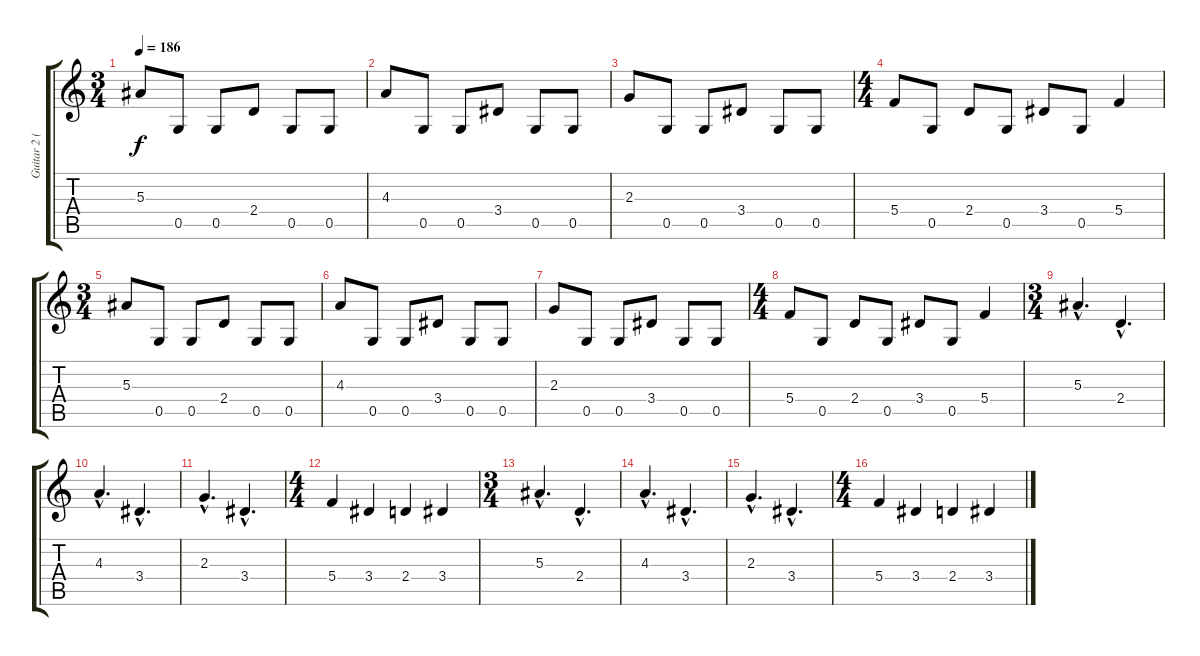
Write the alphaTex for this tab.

\track ("Guitar 2 (Lead)" "Guitar 2 (") {instrument distortionguitar}
\staff {score tabs}
\tuning (D4 A3 F3 C3 G2 D2) {hide}
\ts (3 4)
\tempo 186
\clef g2
\ks c
5.3.8{dy f} 0.5.8 0.5.8 2.4.8 0.5.8 0.5.8 |
4.3.8 0.5.8 0.5.8 3.4.8 0.5.8 0.5.8 |
2.3.8 0.5.8 0.5.8 3.4.8 0.5.8 0.5.8 |
\ts (4 4)
5.4.8 0.5.8 2.4.8 0.5.8 3.4.8 0.5.8 5.4.4 |
\ts (3 4)
5.3.8 0.5.8 0.5.8 2.4.8 0.5.8 0.5.8 |
4.3.8 0.5.8 0.5.8 3.4.8 0.5.8 0.5.8 |
2.3.8 0.5.8 0.5.8 3.4.8 0.5.8 0.5.8 |
\ts (4 4)
5.4.8 0.5.8 2.4.8 0.5.8 3.4.8 0.5.8 5.4.4 |
\ts (3 4)
5.3{hac}.4{d} 2.4{hac}.4{d} |
4.3{hac}.4{d} 3.4{hac}.4{d} |
2.3{hac}.4{d} 3.4{hac}.4{d} |
\ts (4 4)
5.4.4 3.4.4 2.4.4 3.4.4 |
\ts (3 4)
5.3{hac}.4{d} 2.4{hac}.4{d} |
4.3{hac}.4{d} 3.4{hac}.4{d} |
2.3{hac}.4{d} 3.4{hac}.4{d} |
\ts (4 4)
5.4.4 3.4.4 2.4.4 3.4.4
